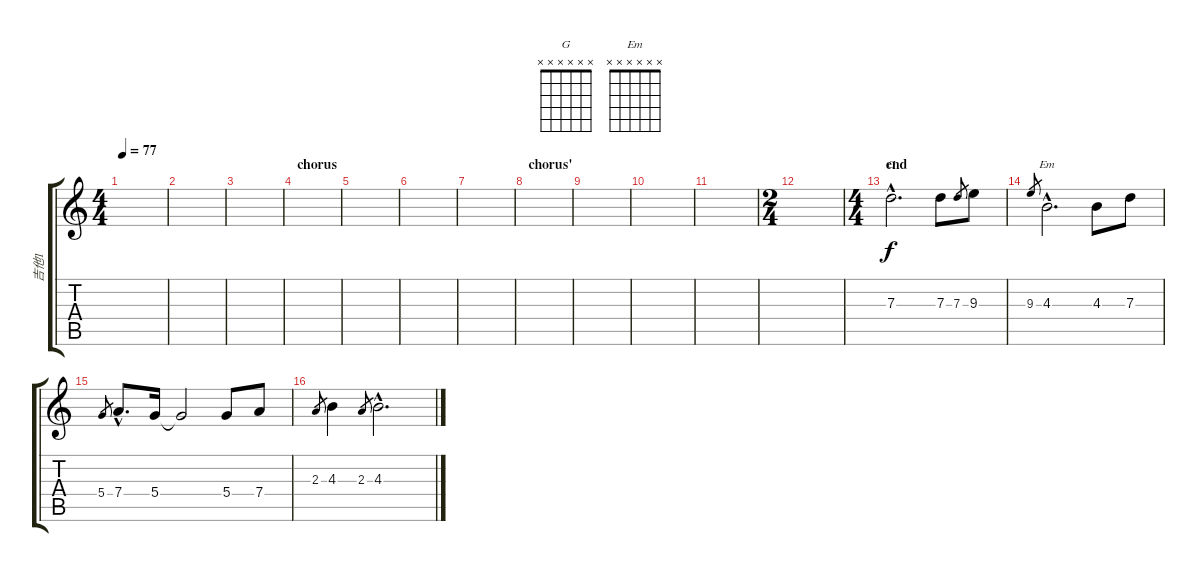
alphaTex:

\track ("吉他1" "吉他1") {instrument overdrivenguitar}
\staff {score tabs}
\tuning (E4 B3 G3 D3 A2 E2) {hide}
\chord ("G" x x x x x x) {firstfret 0}
\chord ("Em" x x x x x x) {firstfret 0}
\ts (4 4)
\tempo 77
\clef g2
\ks c
|
|
|
\section ("" "chorus")
|
|
|
|
\section ("" "chorus'")
|
|
|
|
\ts (2 4)
|
\ts (4 4)
\section ("" "end")
7.3{hac}.2{d ch "G" volume 15} 7.3.8 7.3.8{gr} 9.3.8 |
9.3.8{gr} 4.3{hac}.2{d ch "Em"} 4.3.8 7.3.8 |
5.4.8{gr} 7.4{hac}.8{d} 5.4.16 5.4{t}.2 5.4.8 7.4.8 |
2.3.8{gr} 4.3.4 2.3.8{gr} 4.3{hac}.2{d}
